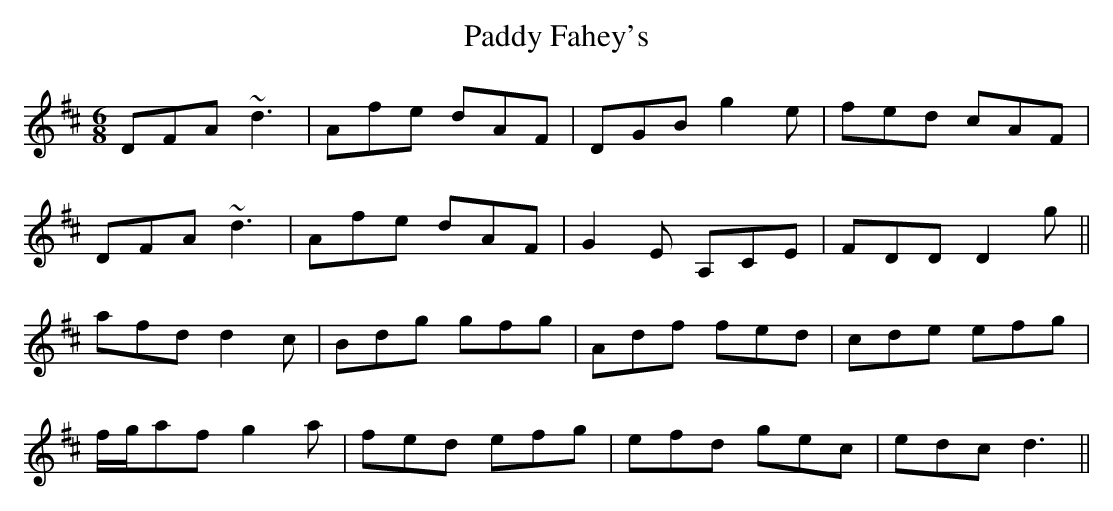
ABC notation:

X:1
T: Paddy Fahey's
M: 6/8
L: 1/8
K: Dmaj
DFA ~d3|Afe dAF|DGB g2e|fed cAF|
DFA ~d3|Afe dAF|G2E A,CE|FDD D2 g||
afd d2 c|Bdg gfg|Adf fed|cde efg|
f/2g/2af g2 a|fed efg|efd gec|edc d3||
